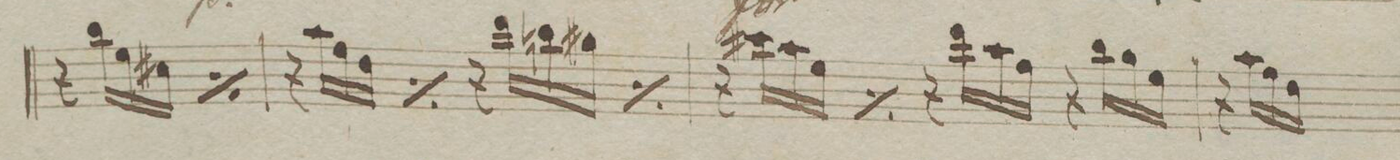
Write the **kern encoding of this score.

**kern	**dynam
*I"Violio 1mo	*
*clefG2	*
*k[b-]	*
*met(c)	*
*M4/4	*
16r	.
16bb-\LL	.
16ee\	.
16cc#X\JJ	.
*rep	*
16r	.
16bb-\LL	.
16ee\	.
16cc#X\JJ	.
*Xrep	*
=16	=16
16r	.
16aa\LL	.
16ff\	.
16dd\JJ	.
*rep	*
16r	.
16aa\LL	.
16ff\	.
16dd\JJ	.
*Xrep	*
16r	.
16ddd\LL	.
16bbn\	.
16gg#X\JJ	.
*rep	*
16r	.
16ddd\LL	.
16bbn\	.
16gg#X\JJ	.
*Xrep	*
=17	=17
16r	.
16ccc#X\LL	.
16aa\	.
16ee\JJ	.
*rep	*
16r	.
16ccc#X\LL	.
16aa\	.
16ee\JJ	.
*Xrep	*
16r	.
16ddd\LL	.
16aa\	.
16ff\JJ	.
16r	.
16bb-\LL	.
16gg\	.
16ee\JJ	.
=18	=18
16r	.
16aa\LL	.
16ff\	.
16dd\JJ	.
*-	*-
